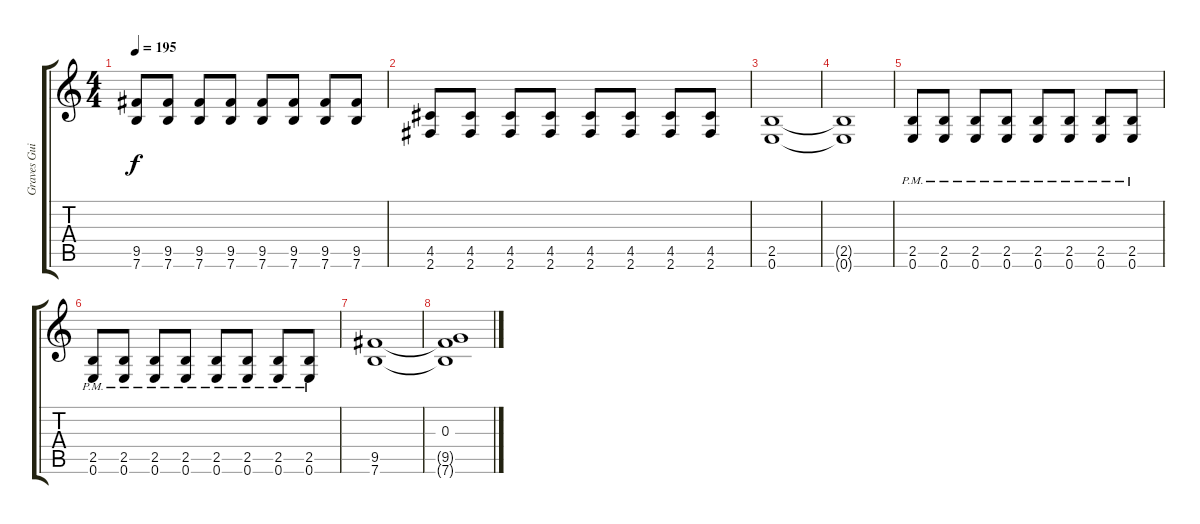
\track ("Graves Guitar 1" "Graves Gui") {instrument distortionguitar}
\staff {score tabs}
\tuning (E4 B3 G3 D3 A2 E2) {hide}
\ts (4 4)
\tempo 195
\clef g2
\ks c
(9.5 7.6).8{dy f} (9.5 7.6).8 (9.5 7.6).8 (9.5 7.6).8 (9.5 7.6).8 (9.5 7.6).8 (9.5 7.6).8 (9.5 7.6).8 |
(4.5 2.6).8 (4.5 2.6).8 (4.5 2.6).8 (4.5 2.6).8 (4.5 2.6).8 (4.5 2.6).8 (4.5 2.6).8 (4.5 2.6).8 |
(2.5 0.6).1 |
(2.5{t} 0.6{t}).1 |
(2.5 0.6{pm}).8 (2.5 0.6{pm}).8 (2.5 0.6{pm}).8 (2.5 0.6{pm}).8 (2.5 0.6{pm}).8 (2.5 0.6{pm}).8 (2.5 0.6{pm}).8 (2.5 0.6{pm}).8 |
(2.5 0.6{pm}).8 (2.5 0.6{pm}).8 (2.5 0.6{pm}).8 (2.5 0.6{pm}).8 (2.5 0.6{pm}).8 (2.5 0.6{pm}).8 (2.5 0.6{pm}).8 (2.5 0.6{pm}).8 |
(9.5 7.6).1 |
(0.3 9.5{t} 7.6{t}).1
